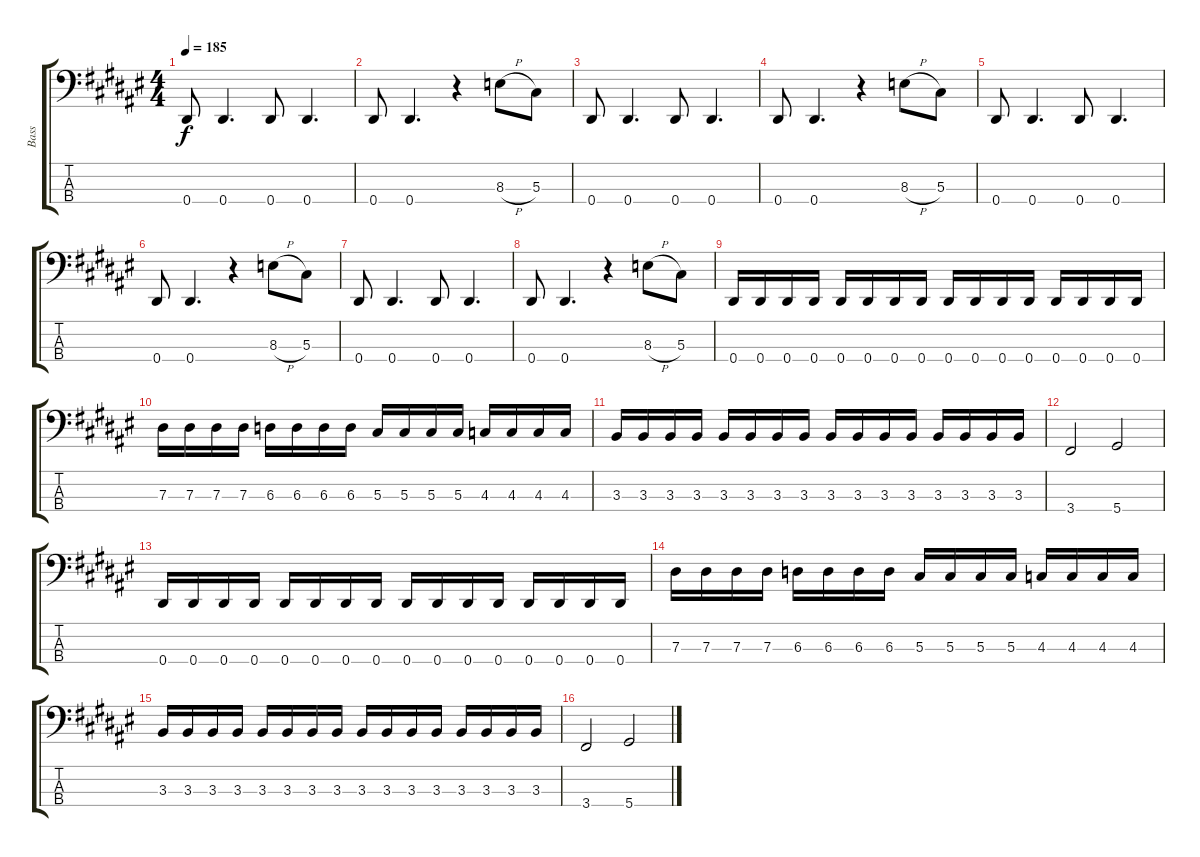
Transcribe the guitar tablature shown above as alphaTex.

\track ("Bass" "Bass") {instrument electricbasspick}
\staff {score tabs}
\tuning (Gb2 Db2 Ab1 Eb1) {hide}
\ts (4 4)
\tempo 185
\clef f4
\ks d#minor
0.4.8{dy f} 0.4.4{d} 0.4.8 0.4.4{d} |
0.4.8 0.4.4{d} r.4 8.3{h}.8 5.3.8 |
0.4.8 0.4.4{d} 0.4.8 0.4.4{d} |
0.4.8 0.4.4{d} r.4 8.3{h}.8 5.3.8 |
0.4.8 0.4.4{d} 0.4.8 0.4.4{d} |
0.4.8 0.4.4{d} r.4 8.3{h}.8 5.3.8 |
0.4.8 0.4.4{d} 0.4.8 0.4.4{d} |
0.4.8 0.4.4{d} r.4 8.3{h}.8 5.3.8 |
0.4.16 0.4.16 0.4.16 0.4.16 0.4.16 0.4.16 0.4.16 0.4.16 0.4.16 0.4.16 0.4.16 0.4.16 0.4.16 0.4.16 0.4.16 0.4.16 |
7.3.16 7.3.16 7.3.16 7.3.16 6.3.16 6.3.16 6.3.16 6.3.16 5.3.16 5.3.16 5.3.16 5.3.16 4.3.16 4.3.16 4.3.16 4.3.16 |
3.3.16 3.3.16 3.3.16 3.3.16 3.3.16 3.3.16 3.3.16 3.3.16 3.3.16 3.3.16 3.3.16 3.3.16 3.3.16 3.3.16 3.3.16 3.3.16 |
3.4.2 5.4.2 |
0.4.16 0.4.16 0.4.16 0.4.16 0.4.16 0.4.16 0.4.16 0.4.16 0.4.16 0.4.16 0.4.16 0.4.16 0.4.16 0.4.16 0.4.16 0.4.16 |
7.3.16 7.3.16 7.3.16 7.3.16 6.3.16 6.3.16 6.3.16 6.3.16 5.3.16 5.3.16 5.3.16 5.3.16 4.3.16 4.3.16 4.3.16 4.3.16 |
3.3.16 3.3.16 3.3.16 3.3.16 3.3.16 3.3.16 3.3.16 3.3.16 3.3.16 3.3.16 3.3.16 3.3.16 3.3.16 3.3.16 3.3.16 3.3.16 |
3.4.2 5.4.2
